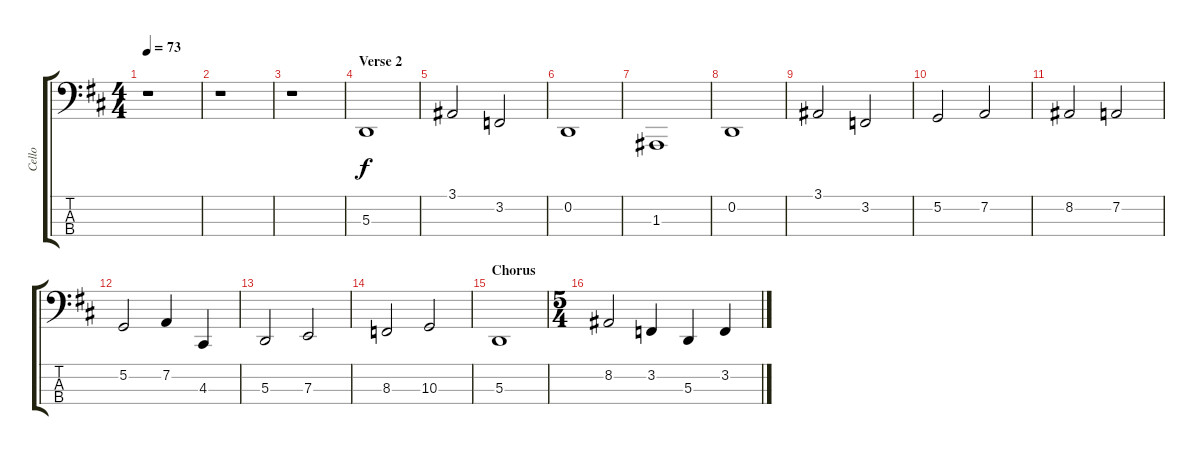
\track ("Cello" "Cello") {instrument cello}
\staff {score tabs}
\tuning (G2 D2 A1 E1) {hide}
\ts (4 4)
\tempo 73
\clef f4
\ks d
r.1{dy f} |
r.1 |
r.1 |
\section ("" "Verse 2")
5.3.1 |
3.1.2 3.2.2 |
0.2.1 |
1.3.1 |
0.2.1 |
3.1.2 3.2.2 |
5.2.2 7.2.2 |
8.2.2 7.2.2 |
5.2.2 7.2.4 4.3.4 |
5.3.2 7.3.2 |
8.3.2 10.3.2 |
\section ("" "Chorus")
5.3.1 |
\ts (5 4)
8.2.2 3.2.4 5.3.4 3.2.4
